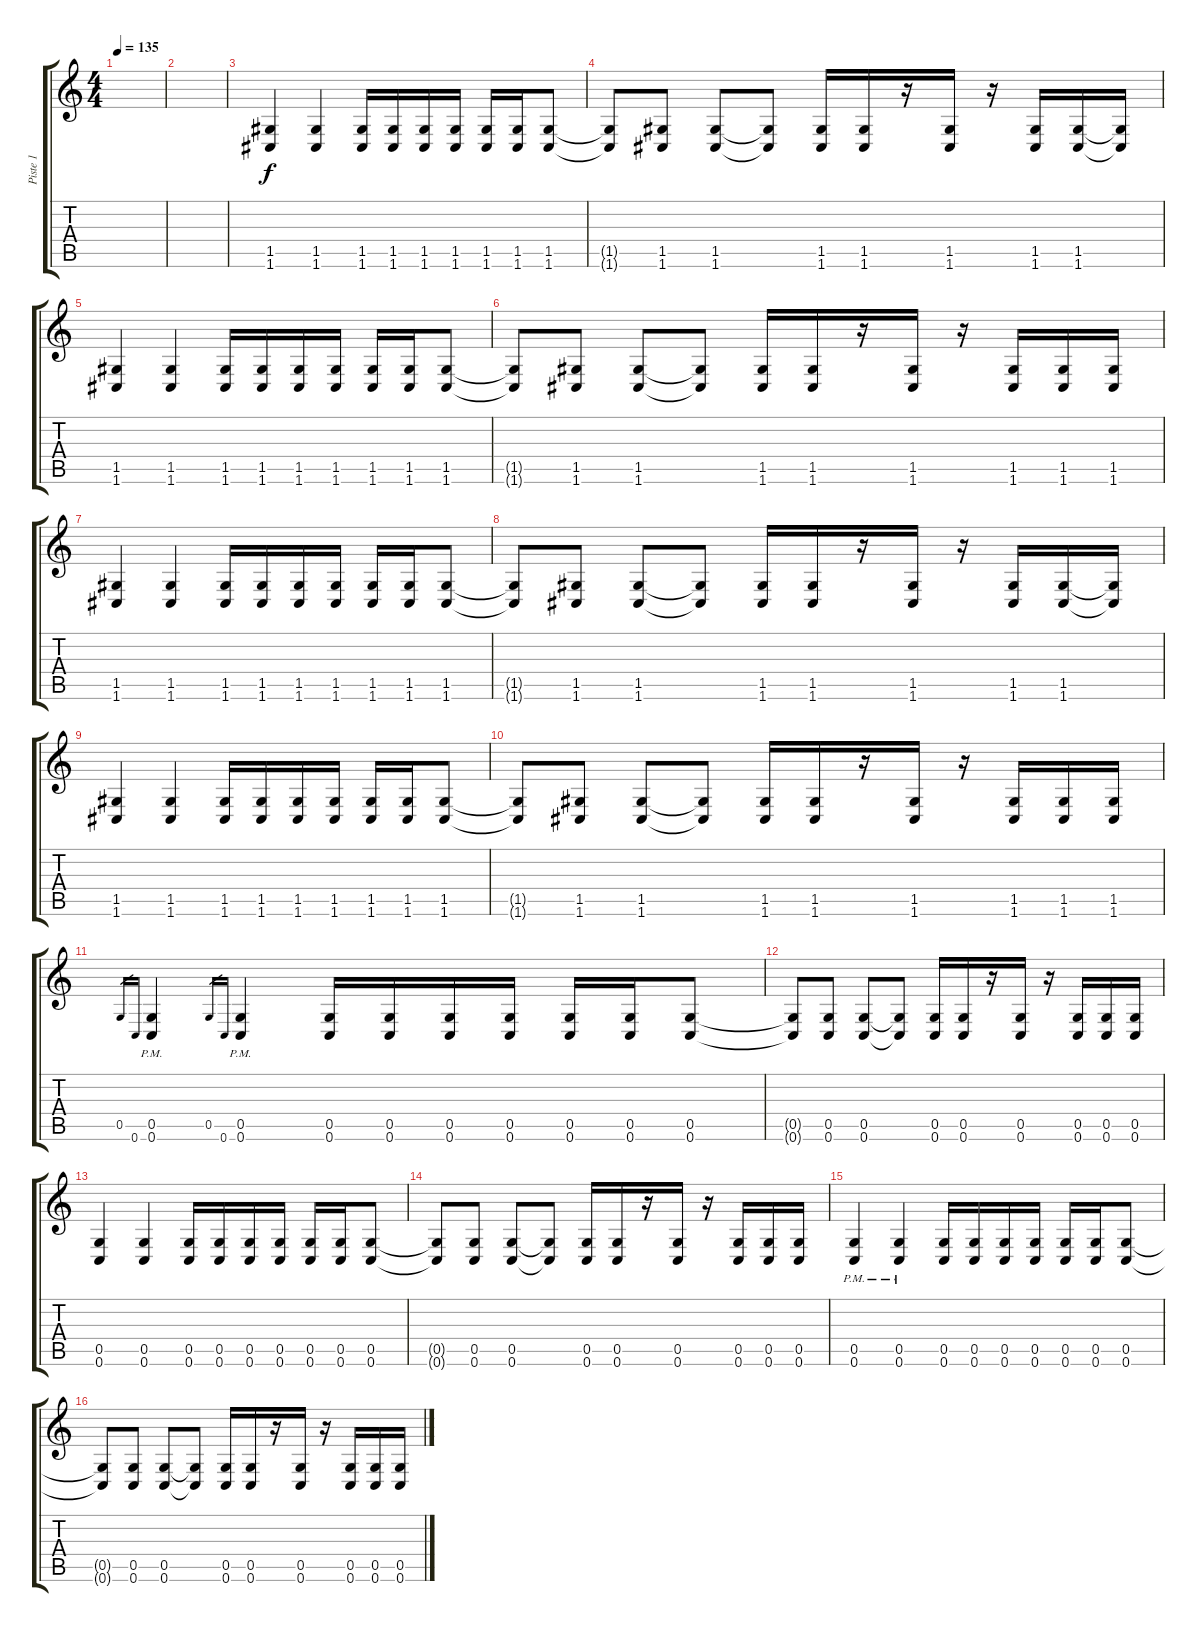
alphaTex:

\track ("Piste 1" "Piste 1") {instrument distortionguitar}
\staff {score tabs}
\tuning (D4 A3 F3 C3 G2 C2) {hide}
\ts (4 4)
\tempo 135
\clef g2
\ks c
|
|
(1.5 1.6).4 (1.5 1.6).4 (1.5 1.6).16 (1.5 1.6).16 (1.5 1.6).16 (1.5 1.6).16 (1.5 1.6).16 (1.5 1.6).16 (1.5 1.6).8 |
(1.5{t} 1.6{t}).8 (1.5 1.6).8 (1.5 1.6).8 (1.5{t} 1.6{t}).8 (1.5 1.6).16 (1.5 1.6).16 r.16 (1.5 1.6).16 r.16 (1.5 1.6).16 (1.5 1.6).16 (1.5{t} 1.6{t}).16 |
(1.5 1.6).4 (1.5 1.6).4 (1.5 1.6).16 (1.5 1.6).16 (1.5 1.6).16 (1.5 1.6).16 (1.5 1.6).16 (1.5 1.6).16 (1.5 1.6).8 |
(1.5{t} 1.6{t}).8 (1.5 1.6).8 (1.5 1.6).8 (1.5{t} 1.6{t}).8 (1.5 1.6).16 (1.5 1.6).16 r.16 (1.5 1.6).16 r.16 (1.5 1.6).16 (1.5 1.6).16 (1.5 1.6).16 |
(1.5 1.6).4 (1.5 1.6).4 (1.5 1.6).16 (1.5 1.6).16 (1.5 1.6).16 (1.5 1.6).16 (1.5 1.6).16 (1.5 1.6).16 (1.5 1.6).8 |
(1.5{t} 1.6{t}).8 (1.5 1.6).8 (1.5 1.6).8 (1.5{t} 1.6{t}).8 (1.5 1.6).16 (1.5 1.6).16 r.16 (1.5 1.6).16 r.16 (1.5 1.6).16 (1.5 1.6).16 (1.5{t} 1.6{t}).16 |
(1.5 1.6).4 (1.5 1.6).4 (1.5 1.6).16 (1.5 1.6).16 (1.5 1.6).16 (1.5 1.6).16 (1.5 1.6).16 (1.5 1.6).16 (1.5 1.6).8 |
(1.5{t} 1.6{t}).8 (1.5 1.6).8 (1.5 1.6).8 (1.5{t} 1.6{t}).8 (1.5 1.6).16 (1.5 1.6).16 r.16 (1.5 1.6).16 r.16 (1.5 1.6).16 (1.5 1.6).16 (1.5 1.6).16 |
0.5.16{gr} 0.6.16{gr} (0.5{pm} 0.6{pm}).4 0.5.16{gr} 0.6.16{gr} (0.5{pm} 0.6{pm}).4 (0.5 0.6).16 (0.5 0.6).16 (0.5 0.6).16 (0.5 0.6).16 (0.5 0.6).16 (0.5 0.6).16 (0.5 0.6).8 |
(0.5{t} 0.6{t}).8 (0.5 0.6).8 (0.5 0.6).8 (0.5{t} 0.6{t}).8 (0.5 0.6).16 (0.5 0.6).16 r.16 (0.5 0.6).16 r.16 (0.5 0.6).16 (0.5 0.6).16 (0.5 0.6).16 |
(0.5 0.6).4 (0.5 0.6).4 (0.5 0.6).16 (0.5 0.6).16 (0.5 0.6).16 (0.5 0.6).16 (0.5 0.6).16 (0.5 0.6).16 (0.5 0.6).8 |
(0.5{t} 0.6{t}).8 (0.5 0.6).8 (0.5 0.6).8 (0.5{t} 0.6{t}).8 (0.5 0.6).16 (0.5 0.6).16 r.16 (0.5 0.6).16 r.16 (0.5 0.6).16 (0.5 0.6).16 (0.5 0.6).16 |
(0.5{pm} 0.6{pm}).4 (0.5{pm} 0.6{pm}).4 (0.5 0.6).16 (0.5 0.6).16 (0.5 0.6).16 (0.5 0.6).16 (0.5 0.6).16 (0.5 0.6).16 (0.5 0.6).8 |
(0.5{t} 0.6{t}).8 (0.5 0.6).8 (0.5 0.6).8 (0.5{t} 0.6{t}).8 (0.5 0.6).16 (0.5 0.6).16 r.16 (0.5 0.6).16 r.16 (0.5 0.6).16 (0.5 0.6).16 (0.5 0.6).16
